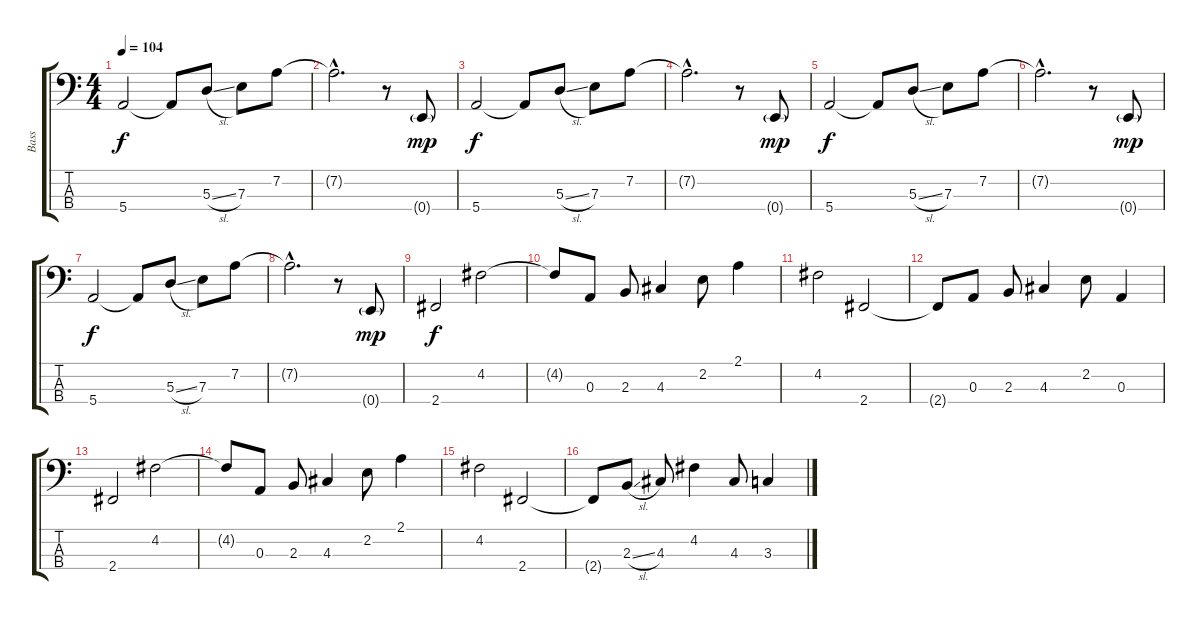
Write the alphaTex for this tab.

\track ("Bass" "Bass") {instrument electricbassfinger}
\staff {score tabs}
\tuning (G2 D2 A1 E1) {hide}
\ts (4 4)
\tempo 104
\clef f4
\ks c
5.4.2{dy f instrument electricbassfinger} 5.4{t}.8 5.3{sl}.8 7.3.8 7.2.8 |
7.2{hac t}.2{d} r.8 0.4{g}.8{dy mp} |
5.4.2{dy f} 5.4{t}.8 5.3{sl}.8 7.3.8 7.2.8 |
7.2{hac t}.2{d} r.8 0.4{g}.8{dy mp} |
5.4.2{dy f} 5.4{t}.8 5.3{sl}.8 7.3.8 7.2.8 |
7.2{hac t}.2{d} r.8 0.4{g}.8{dy mp} |
5.4.2{dy f} 5.4{t}.8 5.3{sl}.8 7.3.8 7.2.8 |
7.2{hac t}.2{d} r.8 0.4{g}.8{dy mp} |
2.4.2{dy f} 4.2.2 |
4.2{t}.8 0.3.8 2.3.8 4.3.4 2.2.8 2.1.4 |
4.2.2 2.4.2 |
2.4{t}.8 0.3.8 2.3.8 4.3.4 2.2.8 0.3.4 |
2.4.2 4.2.2 |
4.2{t}.8 0.3.8 2.3.8 4.3.4 2.2.8 2.1.4 |
4.2.2 2.4.2 |
2.4{t}.8 2.3{sl}.8 4.3.8 4.2.4 4.3.8 3.3.4
